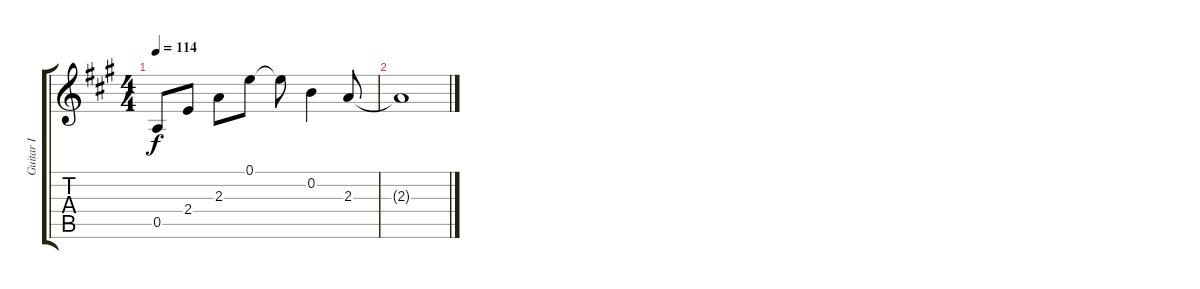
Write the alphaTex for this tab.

\track ("Guitar I" "Guitar I") {instrument distortionguitar}
\staff {score tabs}
\tuning (E4 B3 G3 D3 A2 E2) {hide}
\ts (4 4)
\tempo 114
\clef g2
\ks a
0.5.8{dy f} 2.4.8 2.3.8 0.1.8 0.1{t}.8 0.2.4 2.3.8 |
2.3{t}.1
